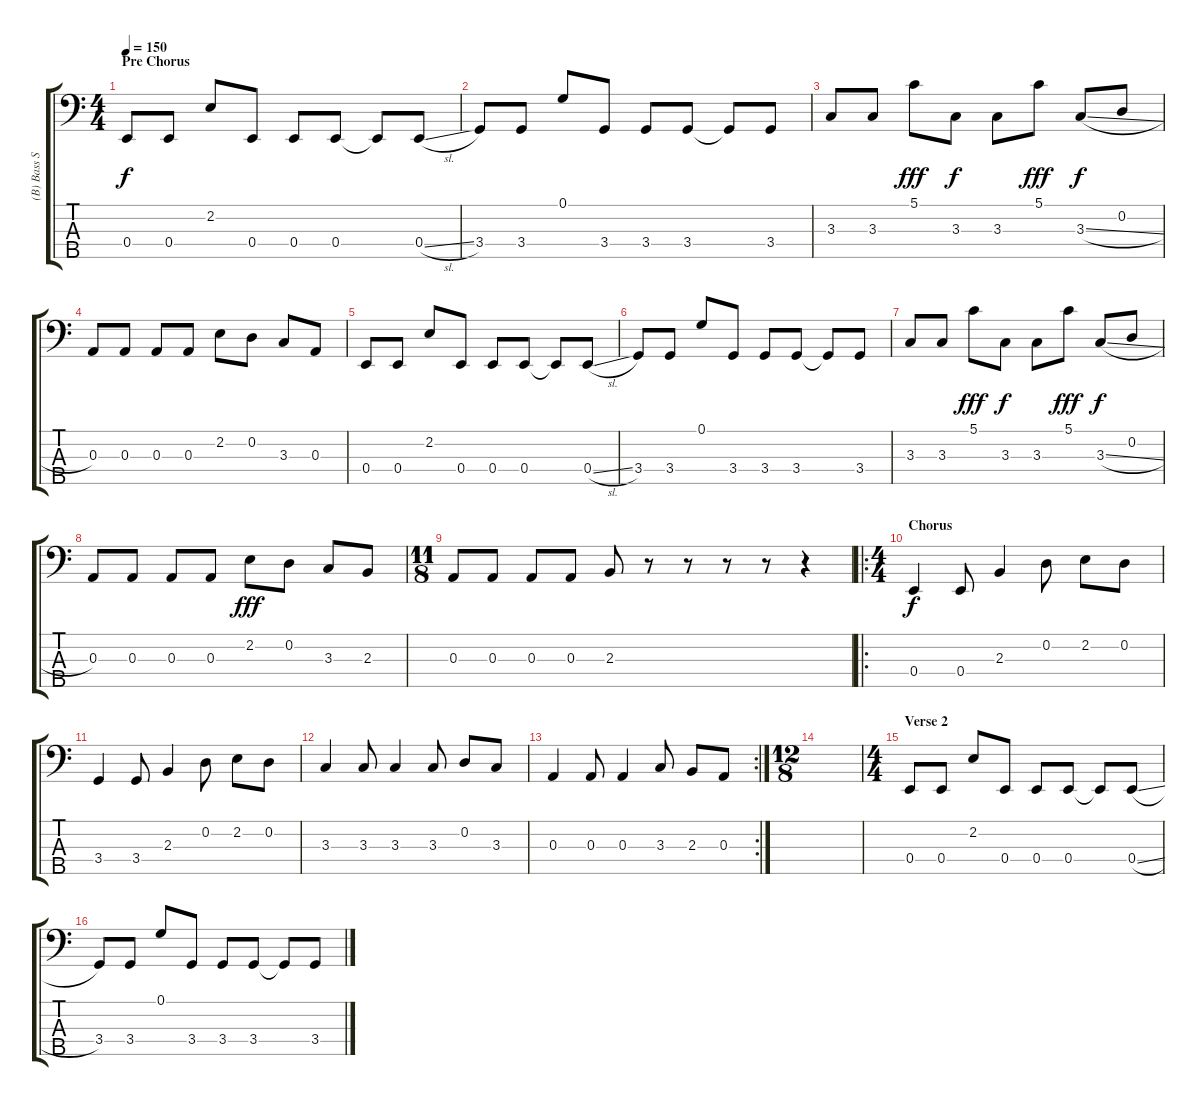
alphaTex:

\track ("(B) Bass Shock !!!" "(B) Bass S") {instrument acousticbass}
\staff {score tabs}
\tuning (G2 D2 A1 E1 A0) {hide}
\ts (4 4)
\section ("" "Pre Chorus")
\tempo 150
\clef f4
\ks c
0.4.8{dy f} 0.4.8 2.2.8 0.4.8 0.4.8 0.4.8 0.4{t}.8 0.4{sl}.8 |
3.4.8 3.4.8 0.1.8 3.4.8 3.4.8 3.4.8 3.4{t}.8 3.4.8 |
3.3.8 3.3.8 5.1.8{dy fff} 3.3.8{dy f} 3.3.8 5.1.8{dy fff} 3.3{sl}.8{dy f} 0.2.8 |
0.3.8 0.3.8 0.3.8 0.3.8 2.2.8 0.2.8 3.3.8 0.3.8 |
0.4.8 0.4.8 2.2.8 0.4.8 0.4.8 0.4.8 0.4{t}.8 0.4{sl}.8 |
3.4.8 3.4.8 0.1.8 3.4.8 3.4.8 3.4.8 3.4{t}.8 3.4.8 |
3.3.8 3.3.8 5.1.8{dy fff} 3.3.8{dy f} 3.3.8 5.1.8{dy fff} 3.3{sl}.8{dy f} 0.2.8 |
0.3.8 0.3.8 0.3.8 0.3.8 2.2.8{dy fff} 0.2.8 3.3.8 2.3.8 |
\ts (11 8)
0.3.8 0.3.8 0.3.8 0.3.8 2.3.8 r.8 r.8 r.8 r.8 r.4 |
\ro
\ts (4 4)
\section ("" "Chorus")
0.4.4{dy f} 0.4.8 2.3.4 0.2.8 2.2.8 0.2.8 |
3.4.4 3.4.8 2.3.4 0.2.8 2.2.8 0.2.8 |
3.3.4 3.3.8 3.3.4 3.3.8 0.2.8 3.3.8 |
\rc 2
0.3.4 0.3.8 0.3.4 3.3.8 2.3.8 0.3.8 |
\ts (12 8)
|
\ts (4 4)
\section ("" "Verse 2")
0.4.8 0.4.8 2.2.8 0.4.8 0.4.8 0.4.8 0.4{t}.8 0.4{sl}.8 |
3.4.8 3.4.8 0.1.8 3.4.8 3.4.8 3.4.8 3.4{t}.8 3.4.8
